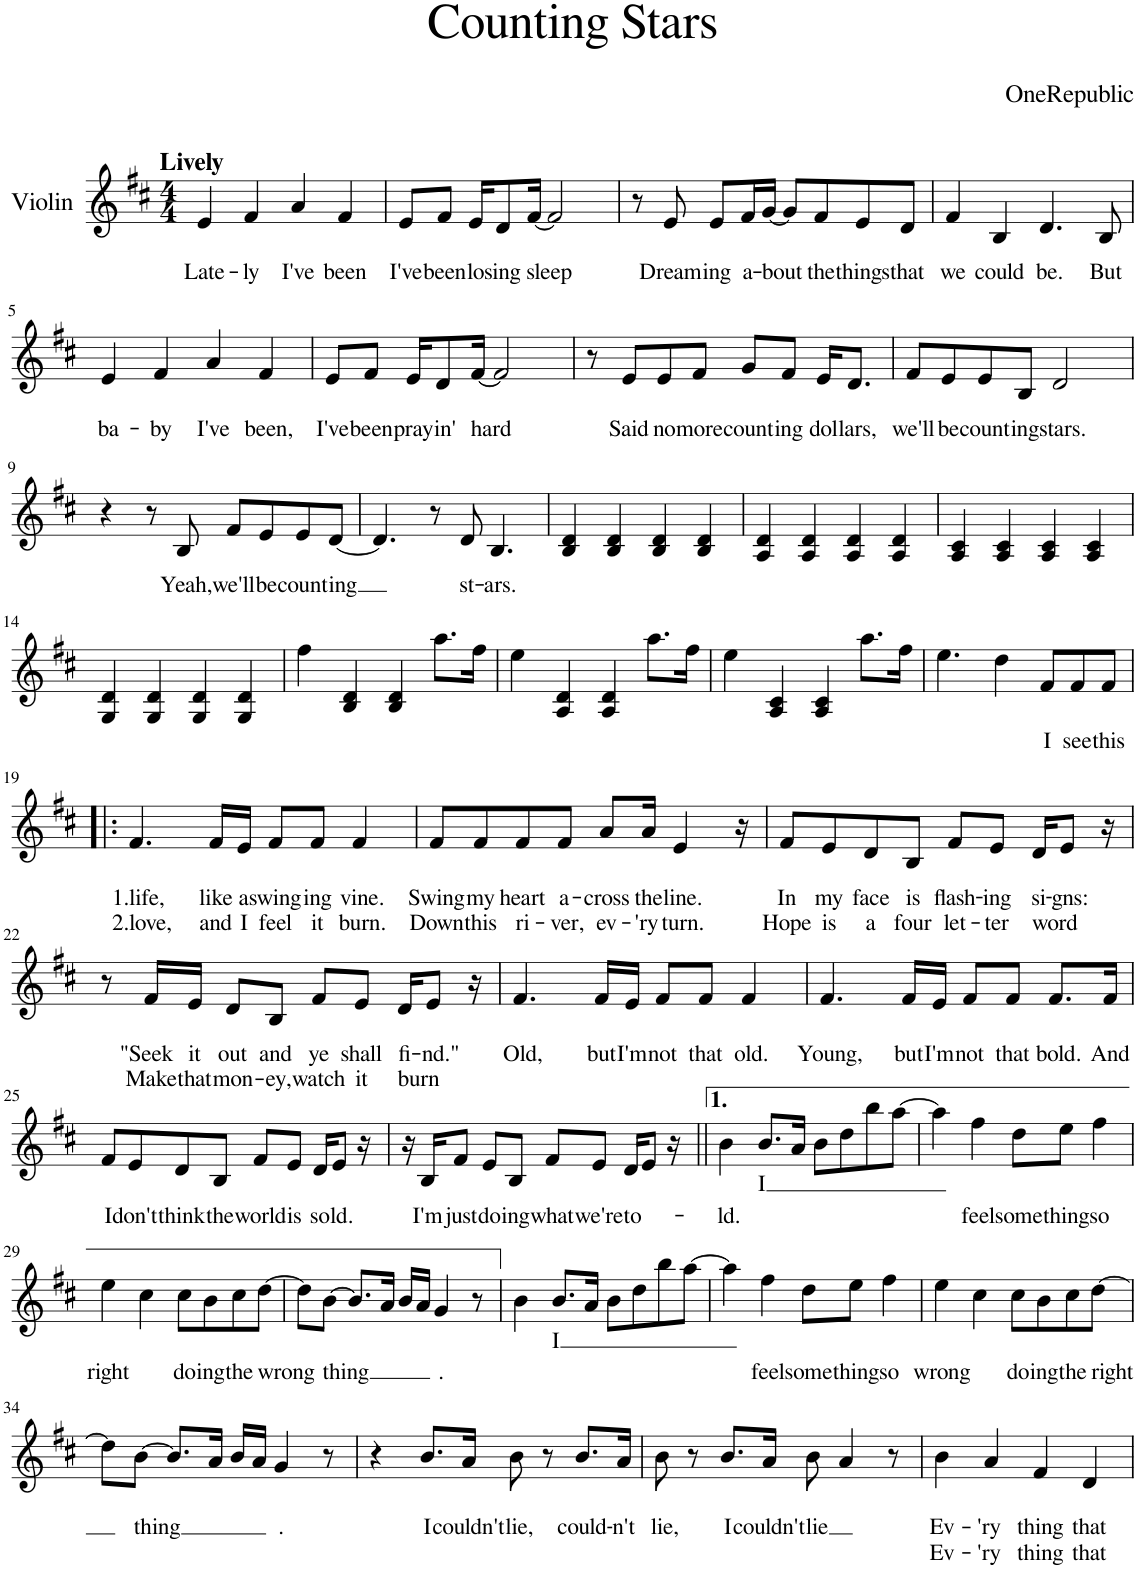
**kern	**text	**text	**text
*part1	*part1	*part1	*part1
*staff1	*staff1	*staff1	*staff1
*I"Violin	*	*	*
*I'Vln	*	*	*
*clefG2	*	*	*
*k[f#c#]	*	*	*
*M4/4	*	*	*
=1	=1	=1	=1
!LO:TX:a:B:t=Lively	!	!	!
!	!	!LO:LY:b	!
4e/	.	Late-	.
!	!	!LO:LY:b	!
4f#/	.	-ly	.
!	!	!LO:LY:b	!
4a/	.	I've	.
!	!	!LO:LY:b	!
4f#/	.	been	.
=2	=2	=2	=2
!	!	!LO:LY:b	!
8e/L	.	I've	.
!	!	!LO:LY:b	!
8f#/J	.	been	.
!	!	!LO:LY:b	!
16e/KL	.	lo-	.
!	!	!LO:LY:b	!
8d/	.	-sing	.
!	!	!LO:LY:b	!
[16f#/Jk	.	sleep	.
2f#/]	.	.	.
=3	=3	=3	=3
8r	.	.	.
!	!	!LO:LY:b	!
8e/	.	Dream-	.
!	!	!LO:LY:b	!
8e/L	.	-ing	.
!	!	!LO:LY:b	!
16f#/L	.	a-	.
!	!	!LO:LY:b	!
[16g/JJ	.	-bout	.
8g/L]	.	.	.
!	!	!LO:LY:b	!
8f#/	.	the	.
!	!	!LO:LY:b	!
8e/	.	things	.
!	!	!LO:LY:b	!
8d/J	.	that	.
=4	=4	=4	=4
!	!	!LO:LY:b	!
4f#/	.	we	.
!	!	!LO:LY:b	!
4B/	.	could	.
!	!	!LO:LY:b	!
4.d/	.	be.	.
!	!	!LO:LY:b	!
8B/	.	But	.
!!LO:LB:g=z
=5	=5	=5	=5
!	!	!LO:LY:b	!
4e/	.	ba-	.
!	!	!LO:LY:b	!
4f#/	.	-by	.
!	!	!LO:LY:b	!
4a/	.	I've	.
!	!	!LO:LY:b	!
4f#/	.	been,	.
=6	=6	=6	=6
!	!	!LO:LY:b	!
8e/L	.	I've	.
!	!	!LO:LY:b	!
8f#/J	.	been	.
!	!	!LO:LY:b	!
16e/KL	.	pray-	.
!	!	!LO:LY:b	!
8d/	.	-in'	.
!	!	!LO:LY:b	!
[16f#/Jk	.	hard	.
2f#/]	.	.	.
=7	=7	=7	=7
8r	.	.	.
!	!	!LO:LY:b	!
8e/L	.	Said	.
!	!	!LO:LY:b	!
8e/	.	no	.
!	!	!LO:LY:b	!
8f#/J	.	more	.
!	!	!LO:LY:b	!
8g/L	.	count-	.
!	!	!LO:LY:b	!
8f#/J	.	-ing	.
!	!	!LO:LY:b	!
16e/KL	.	dol-	.
!	!	!LO:LY:b	!
8.d/J	.	-lars,	.
=8	=8	=8	=8
!	!	!LO:LY:b	!
8f#/L	.	we'll	.
!	!	!LO:LY:b	!
8e/	.	be	.
!	!	!LO:LY:b	!
8e/	.	count-	.
!	!	!LO:LY:b	!
8B/J	.	-ing	.
!	!	!LO:LY:b	!
2d/	.	stars.	.
!!LO:LB:g=z
=9	=9	=9	=9
4r	.	.	.
8r	.	.	.
!	!	!LO:LY:b	!
8B/	.	Yeah,	.
!	!	!LO:LY:b	!
8f#/L	.	we'll	.
!	!	!LO:LY:b	!
8e/	.	be	.
!	!	!LO:LY:b	!
8e/	.	count-	.
!	!	!LO:LY:b	!
[8d/J	.	-ing	.
=10	=10	=10	=10
4.d/]	.	.	.
8r	.	.	.
!	!	!LO:LY:b	!
8d/	.	st-	.
!	!	!LO:LY:b	!
4.B/	.	-ars.	.
=11	=11	=11	=11
4B/ 4d/	.	.	.
4B/ 4d/	.	.	.
4B/ 4d/	.	.	.
4B/ 4d/	.	.	.
=12	=12	=12	=12
4A/ 4d/	.	.	.
4A/ 4d/	.	.	.
4A/ 4d/	.	.	.
4A/ 4d/	.	.	.
=13	=13	=13	=13
4A/ 4c#/	.	.	.
4A/ 4c#/	.	.	.
4A/ 4c#/	.	.	.
4A/ 4c#/	.	.	.
!!LO:LB:g=z
=14	=14	=14	=14
4G/ 4d/	.	.	.
4G/ 4d/	.	.	.
4G/ 4d/	.	.	.
4G/ 4d/	.	.	.
=15	=15	=15	=15
4ff#\	.	.	.
4B/ 4d/	.	.	.
4B/ 4d/	.	.	.
8.aa\L	.	.	.
16ff#\Jk	.	.	.
=16	=16	=16	=16
4ee\	.	.	.
4A/ 4d/	.	.	.
4A/ 4d/	.	.	.
8.aa\L	.	.	.
16ff#\Jk	.	.	.
=17	=17	=17	=17
4ee\	.	.	.
4A/ 4c#/	.	.	.
4A/ 4c#/	.	.	.
8.aa\L	.	.	.
16ff#\Jk	.	.	.
=18	=18	=18	=18
4.ee\	.	.	.
4dd\	.	.	.
!	!	!LO:LY:b	!
8f#/L	.	I	.
!	!	!LO:LY:b	!
8f#/	.	see	.
!	!	!LO:LY:b	!
8f#/J	.	this	.
!!LO:LB:g=z
=19!|:	=19!|:	=19!|:	=19!|:
!	!	!LO:LY:b	!LO:LY:b
4.f#/	.	1.life,	2.love,
!	!	!LO:LY:b	!LO:LY:b
16f#/LL	.	like	and
!	!	!LO:LY:b	!LO:LY:b
16e/JJ	.	a	I
!	!	!LO:LY:b	!LO:LY:b
8f#/L	.	swing-	feel
!	!	!LO:LY:b	!LO:LY:b
8f#/J	.	-ing	it
!	!	!LO:LY:b	!LO:LY:b
4f#/	.	vine.	burn.
=20	=20	=20	=20
!	!	!LO:LY:b	!LO:LY:b
8f#/L	.	Swing	Down
!	!	!LO:LY:b	!LO:LY:b
8f#/	.	my	this
!	!	!LO:LY:b	!LO:LY:b
8f#/	.	heart	ri-
!	!	!LO:LY:b	!LO:LY:b
8f#/J	.	a-	-ver,
!	!	!LO:LY:b	!LO:LY:b
8a/L	.	-cross	ev-
!	!	!LO:LY:b	!LO:LY:b
16a/Jk	.	the	-'ry
!	!	!LO:LY:b	!LO:LY:b
4e/	.	line.	turn.
16r	.	.	.
=21	=21	=21	=21
!	!	!LO:LY:b	!LO:LY:b
8f#/L	.	In	Hope
!	!	!LO:LY:b	!LO:LY:b
8e/	.	my	is
!	!	!LO:LY:b	!LO:LY:b
8d/	.	face	a
!	!	!LO:LY:b	!LO:LY:b
8B/J	.	is	four
!	!	!LO:LY:b	!LO:LY:b
8f#/L	.	flash-	let-
!	!	!LO:LY:b	!LO:LY:b
8e/J	.	-ing	-ter
!	!	!LO:LY:b	!LO:LY:b
16d/KL	.	si-	word
!	!	!LO:LY:b	!
8e/J	.	-gns:	.
16r	.	.	.
!!LO:LB:g=z
=22	=22	=22	=22
8r	.	.	.
!	!	!LO:LY:b	!LO:LY:b
16f#/LL	.	"Seek	Make
!	!	!LO:LY:b	!LO:LY:b
16e/JJ	.	it	that
!	!	!LO:LY:b	!LO:LY:b
8d/L	.	out	mon-
!	!	!LO:LY:b	!LO:LY:b
8B/J	.	and	-ey,
!	!	!LO:LY:b	!LO:LY:b
8f#/L	.	ye	watch
!	!	!LO:LY:b	!LO:LY:b
8e/J	.	shall	it
!	!	!LO:LY:b	!LO:LY:b
16d/KL	.	fi-	burn
!	!	!LO:LY:b	!
8e/J	.	-nd."	.
16r	.	.	.
=23	=23	=23	=23
!	!	!LO:LY:b	!
4.f#/	.	Old,	.
!	!	!LO:LY:b	!
16f#/LL	.	but	.
!	!	!LO:LY:b	!
16e/JJ	.	I'm	.
!	!	!LO:LY:b	!
8f#/L	.	not	.
!	!	!LO:LY:b	!
8f#/J	.	that	.
!	!	!LO:LY:b	!
4f#/	.	old.	.
=24	=24	=24	=24
!	!	!LO:LY:b	!
4.f#/	.	Young,	.
!	!	!LO:LY:b	!
16f#/LL	.	but	.
!	!	!LO:LY:b	!
16e/JJ	.	I'm	.
!	!	!LO:LY:b	!
8f#/L	.	not	.
!	!	!LO:LY:b	!
8f#/J	.	that	.
!	!	!LO:LY:b	!
8.f#/L	.	bold.	.
!	!	!LO:LY:b	!
16f#/Jk	.	And	.
!!LO:LB:g=z
=25	=25	=25	=25
!	!	!LO:LY:b	!
8f#/L	.	I	.
!	!	!LO:LY:b	!
8e/	.	don't	.
!	!	!LO:LY:b	!
8d/	.	think	.
!	!	!LO:LY:b	!
8B/J	.	the	.
!	!	!LO:LY:b	!
8f#/L	.	world	.
!	!	!LO:LY:b	!
8e/J	.	is	.
!	!	!LO:LY:b	!
16d/KL	.	so-	.
!	!	!LO:LY:b	!
8e/J	.	-ld.	.
16r	.	.	.
=26	=26	=26	=26
16r	.	.	.
!	!	!LO:LY:b	!
16B/KL	.	I'm	.
!	!	!LO:LY:b	!
8f#/J	.	just	.
!	!	!LO:LY:b	!
8e/L	.	do-	.
!	!	!LO:LY:b	!
8B/J	.	-ing	.
!	!	!LO:LY:b	!
8f#/L	.	what	.
!	!	!LO:LY:b	!
8e/J	.	we're	.
!	!	!LO:LY:b	!
16d/KL	.	to-	.
8e/J	.	.	.
16r	.	.	.
=27||	=27||	=27||	=27||
!	!	!LO:LY:b	!
4b\	.	-ld.	.
!	!	!LO:LY:b	!
8.b/L	.	I	.
16a/Jk	.	.	.
8b\L	.	.	.
8dd\	.	.	.
8bb\	.	.	.
[8aa\J	.	.	.
=28	=28	=28	=28
4aa\]	.	.	.
!	!	!LO:LY:b	!
4ff#\	.	feel	.
!	!	!LO:LY:b	!
8dd\L	.	some-	.
!	!	!LO:LY:b	!
8ee\J	.	-thing	.
!	!	!LO:LY:b	!
4ff#\	.	so	.
!!LO:LB:g=z
=29	=29	=29	=29
!	!	!LO:LY:b	!
4ee\	.	right	.
4cc#\	.	.	.
!	!	!LO:LY:b	!
8cc#\L	.	do-	.
!	!	!LO:LY:b	!
8b\	.	-ing	.
!	!	!LO:LY:b	!
8cc#\	.	the	.
!	!	!LO:LY:b	!
[8dd\J	.	wrong	.
=30	=30	=30	=30
8dd\L]	.	.	.
!	!	!LO:LY:b	!
[8b\J	.	thing	.
8.b/L]	.	.	.
16a/Jk	.	.	.
16b/LL	.	.	.
16a/JJ	.	.	.
!	!	!LO:LY:b	!
4g/	.	.	.
8r	.	.	.
=31	=31	=31	=31
4b\	.	.	.
!	!	!LO:LY:b	!
8.b/L	.	I	.
16a/Jk	.	.	.
8b\L	.	.	.
8dd\	.	.	.
8bb\	.	.	.
[8aa\J	.	.	.
=32	=32	=32	=32
4aa\]	.	.	.
!	!	!LO:LY:b	!
4ff#\	.	feel	.
!	!	!LO:LY:b	!
8dd\L	.	some-	.
!	!	!LO:LY:b	!
8ee\J	.	-thing	.
!	!	!LO:LY:b	!
4ff#\	.	so	.
=33	=33	=33	=33
!	!	!LO:LY:b	!
4ee\	.	wrong	.
4cc#\	.	.	.
!	!	!LO:LY:b	!
8cc#\L	.	do-	.
!	!	!LO:LY:b	!
8b\	.	-ing	.
!	!	!LO:LY:b	!
8cc#\	.	the	.
!	!	!LO:LY:b	!
[8dd\J	.	right	.
!!LO:LB:g=z
=34	=34	=34	=34
8dd\L]	.	.	.
!	!	!LO:LY:b	!
[8b\J	.	thing	.
8.b/L]	.	.	.
16a/Jk	.	.	.
16b/LL	.	.	.
16a/JJ	.	.	.
!	!	!LO:LY:b	!
4g/	.	.	.
8r	.	.	.
=35	=35	=35	=35
4r	.	.	.
!	!	!LO:LY:b	!
8.b/L	.	I	.
!	!	!LO:LY:b	!
16a/Jk	.	couldn't	.
!	!	!LO:LY:b	!
8b\	.	lie,	.
8r	.	.	.
!	!	!LO:LY:b	!
8.b/L	.	could-	.
!	!	!LO:LY:b	!
16a/Jk	.	-n't	.
=36	=36	=36	=36
!	!	!LO:LY:b	!
8b\	.	lie,	.
8r	.	.	.
!	!	!LO:LY:b	!
8.b/L	.	I	.
!	!	!LO:LY:b	!
16a/Jk	.	couldn't	.
!	!	!LO:LY:b	!
8b\	.	lie	.
4a/	.	.	.
8r	.	.	.
=37	=37	=37	=37
!	!	!LO:LY:b	!LO:LY:b
4b\	.	Ev-	Ev-
!	!	!LO:LY:b	!LO:LY:b
4a/	.	-'ry	-'ry
!	!	!LO:LY:b	!LO:LY:b
4f#/	.	thing	thing
!	!	!LO:LY:b	!LO:LY:b
4d/	.	that	that
=	=	=	=
*-	*-	*-	*-
